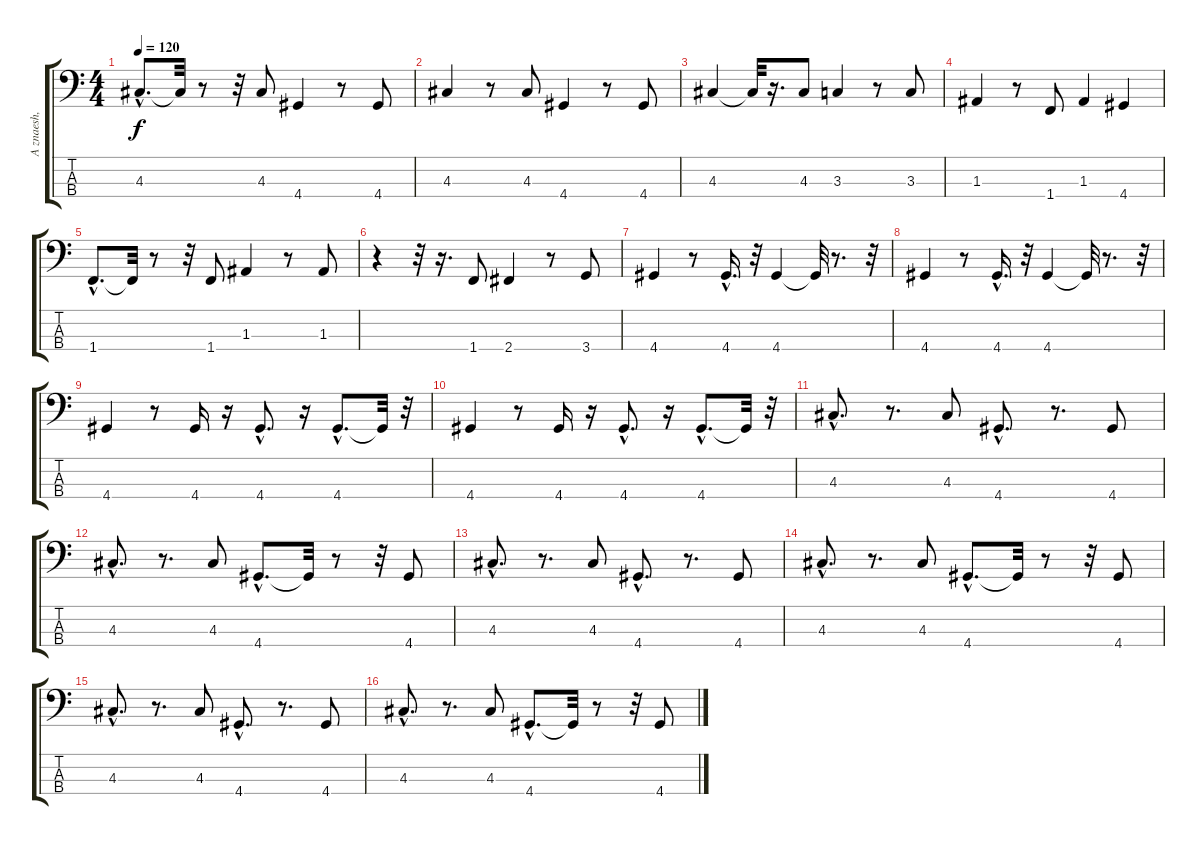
\track ("A znaesh, vse esche budet... - A.Pugache" "A znaesh, ") {instrument electricbassfinger}
\staff {score tabs}
\tuning (G2 D2 A1 E1) {hide}
\ts (4 4)
\tempo 120
\clef f4
\ks c
4.3{hac}.8{d dy f} 4.3{t}.32 r.8 r.32 4.3.8 4.4.4 r.8 4.4.8 |
4.3.4 r.8 4.3.8 4.4.4 r.8 4.4.8 |
4.3.4 4.3{t}.32 r.16{d} 4.3.8 3.3.4 r.8 3.3.8 |
1.3.4 r.8 1.4.8 1.3.4 4.4.4 |
1.4{hac}.8{d} 1.4{t}.32 r.8 r.32 1.4.8 1.3.4 r.8 1.3.8 |
r.4 r.32 r.16{d} 1.4.8 2.4.4 r.8 3.4.8 |
4.4.4 r.8 4.4{hac}.16{d} r.32 4.4.4 4.4{t}.32 r.8{d} r.32 |
4.4.4 r.8 4.4{hac}.16{d} r.32 4.4.4 4.4{t}.32 r.8{d} r.32 |
4.4.4 r.8 4.4.16 r.16 4.4{hac}.8{d} r.16 4.4{hac}.8{d} 4.4{t}.32 r.32 |
4.4.4 r.8 4.4.16 r.16 4.4{hac}.8{d} r.16 4.4{hac}.8{d} 4.4{t}.32 r.32 |
4.3{hac}.8{d} r.8{d} 4.3.8 4.4{hac}.8{d} r.8{d} 4.4.8 |
4.3{hac}.8{d} r.8{d} 4.3.8 4.4{hac}.8{d} 4.4{t}.32 r.8 r.32 4.4.8 |
4.3{hac}.8{d} r.8{d} 4.3.8 4.4{hac}.8{d} r.8{d} 4.4.8 |
4.3{hac}.8{d} r.8{d} 4.3.8 4.4{hac}.8{d} 4.4{t}.32 r.8 r.32 4.4.8 |
4.3{hac}.8{d} r.8{d} 4.3.8 4.4{hac}.8{d} r.8{d} 4.4.8 |
4.3{hac}.8{d} r.8{d} 4.3.8 4.4{hac}.8{d} 4.4{t}.32 r.8 r.32 4.4.8
